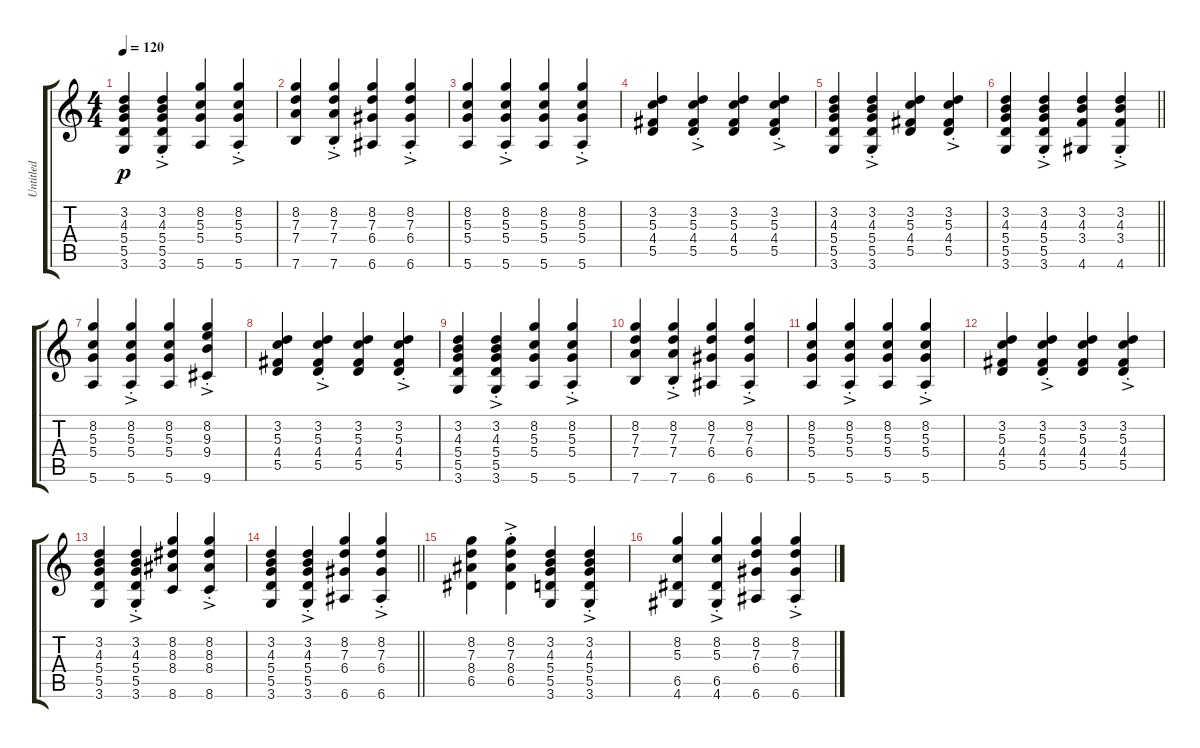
\track ("Untitled" "Untitled") {instrument acousticguitarnylon}
\staff {score tabs}
\tuning (E4 B3 G3 D3 A2 E2) {hide}
\ts (4 4)
\tempo 120
\clef g2
\ks c
(3.2 4.3 5.4 5.5 3.6).4{dy p} (3.2{ac st} 4.3{ac st} 5.4{ac st} 5.5{ac st} 3.6{ac st}).4 (8.2 5.3 5.4 5.6).4 (8.2{ac st} 5.3{ac st} 5.4{ac st} 5.6{ac st}).4 |
(8.2 7.3 7.4 7.6).4 (8.2{ac st} 7.3{ac st} 7.4{ac st} 7.6{ac st}).4 (8.2 7.3 6.4 6.6).4 (8.2{ac st} 7.3{ac st} 6.4{ac st} 6.6{ac st}).4 |
(8.2 5.3 5.4 5.6).4 (8.2{ac st} 5.3{ac st} 5.4{ac st} 5.6{ac st}).4 (8.2 5.3 5.4 5.6).4 (8.2{ac st} 5.3{ac st} 5.4{ac st} 5.6{ac st}).4 |
(3.2 5.3 4.4 5.5).4 (3.2{ac st} 5.3{ac st} 4.4{ac st} 5.5{ac st}).4 (3.2 5.3 4.4 5.5).4 (3.2{ac st} 5.3{ac st} 4.4{ac st} 5.5{ac st}).4 |
(3.2 4.3 5.4 5.5 3.6).4 (3.2{ac st} 4.3{ac st} 5.4{ac st} 5.5{ac st} 3.6{ac st}).4 (3.2 5.3 4.4 5.5).4 (3.2{ac st} 5.3{ac st} 4.4{ac st} 5.5{ac st}).4 |
\barLineRight lightlight
(3.2 4.3 5.4 5.5 3.6).4 (3.2{ac st} 4.3{ac st} 5.4{ac st} 5.5{ac st} 3.6{ac st}).4 (3.2 4.3 3.4 4.6).4 (3.2{ac st} 4.3{ac st} 3.4{ac st} 4.6{ac st}).4 |
(8.2 5.3 5.4 5.6).4 (8.2{ac st} 5.3{ac st} 5.4{ac st} 5.6{ac st}).4 (8.2 5.3 5.4 5.6).4 (8.2{ac st} 9.3{ac st} 9.4{ac st} 9.6{ac st}).4 |
(3.2 5.3 4.4 5.5).4 (3.2{ac st} 5.3{ac st} 4.4{ac st} 5.5{ac st}).4 (3.2 5.3 4.4 5.5).4 (3.2{ac st} 5.3{ac st} 4.4{ac st} 5.5{ac st}).4 |
(3.2 4.3 5.4 5.5 3.6).4 (3.2{ac st} 4.3{ac st} 5.4{ac st} 5.5{ac st} 3.6{ac st}).4 (8.2 5.3 5.4 5.6).4 (8.2{ac st} 5.3{ac st} 5.4{ac st} 5.6{ac st}).4 |
(8.2 7.3 7.4 7.6).4 (8.2{ac st} 7.3{ac st} 7.4{ac st} 7.6{ac st}).4 (8.2 7.3 6.4 6.6).4 (8.2{ac st} 7.3{ac st} 6.4{ac st} 6.6{ac st}).4 |
(8.2 5.3 5.4 5.6).4 (8.2{ac st} 5.3{ac st} 5.4{ac st} 5.6{ac st}).4 (8.2 5.3 5.4 5.6).4 (8.2{ac st} 5.3{ac st} 5.4{ac st} 5.6{ac st}).4 |
(3.2 5.3 4.4 5.5).4 (3.2{ac st} 5.3{ac st} 4.4{ac st} 5.5{ac st}).4 (3.2 5.3 4.4 5.5).4 (3.2{ac st} 5.3{ac st} 4.4{ac st} 5.5{ac st}).4 |
(3.2 4.3 5.4 5.5 3.6).4 (3.2{ac st} 4.3{ac st} 5.4{ac st} 5.5{ac st} 3.6{ac st}).4 (8.2 8.3 8.4 8.6).4 (8.2{ac st} 8.3{ac st} 8.4{ac st} 8.6{ac st}).4 |
\barLineRight lightlight
(3.2 4.3 5.4 5.5 3.6).4 (3.2{ac st} 4.3{ac st} 5.4{ac st} 5.5{ac st} 3.6{ac st}).4 (8.2 7.3 6.4 6.6).4 (8.2{ac st} 7.3{ac st} 6.4{ac st} 6.6{ac st}).4 |
(8.2 7.3 8.4 6.5).4 (8.2{ac st} 7.3{ac st} 8.4{ac st} 6.5{ac st}).4 (3.2 4.3 5.4 5.5 3.6).4 (3.2{ac st} 4.3{ac st} 5.4{ac st} 5.5{ac st} 3.6{ac st}).4 |
(8.2 5.3 6.5 4.6).4 (8.2{ac st} 5.3{ac st} 6.5{ac st} 4.6{ac st}).4 (8.2 7.3 6.4 6.6).4 (8.2{ac st} 7.3{ac st} 6.4{ac st} 6.6{ac st}).4
